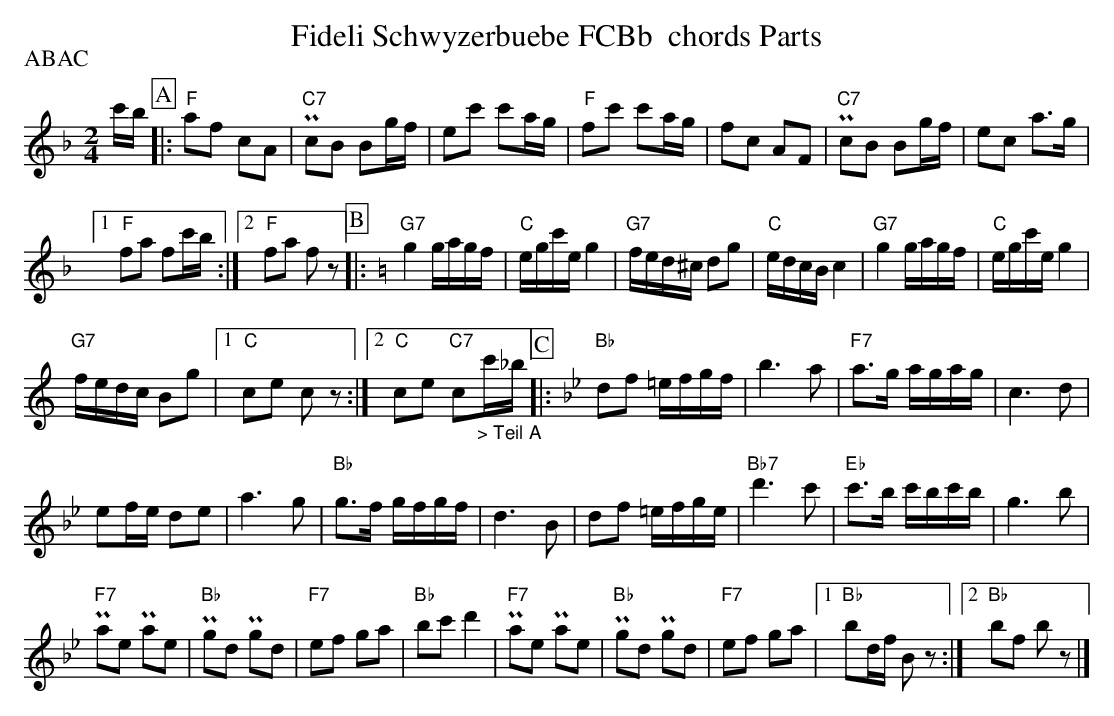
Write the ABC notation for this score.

X:1
T: Fideli Schwyzerbuebe FCBb  chords Parts
M:2/4
L:1/16
P:ABAC
K:F %%MIDI gchordon
c'b[P:A] |: "F"a2f2 c2A2 | "C7"Pc2B2 B2gf | e2c'2 c'2ag | "F"f2c'2 c'2ag | f2c2 A2F2 | "C7"Pc2B2 B2gf | e2c2 a3g |1
"F"f2a2 f2c'b :|2 "F"f2a2 f2z2 [P:B] |: [K:C] "G7"g4 gagf | "C"egc'e g4 | "G7"fed^c d2g2 | "C"edcB c4 | "G7"g4 gagf | "C"egc'e g4 |
"G7"fedc B2g2 |1 "C"c2e2 c2z2 :|2 "C"c2e2 "C7"c2"_> Teil A"c'_b [P:C] |: [K:Bb] "Bb"d2f2 =efgf | b6a2 | "F7"a3g agag | c6d2 |
e2fe d2e2 | a6g2 | "Bb"g3f gfgf | d6B2 | d2f2 =efge | "Bb7"d'6c'2 | "Eb"c'3b c'bc'b | g6b2 |
"F7"Pa2e2 Pa2e2 | "Bb"Pg2d2 Pg2d2 | "F7"e2f2 g2a2 | "Bb"b2c'2 d'4 | "F7"Pa2e2 Pa2e2 | "Bb"Pg2d2 Pg2d2 | "F7"e2f2 g2a2 |1 "Bb"b2df B2z2 :|2 "Bb"b2f2 b2z2 |]
